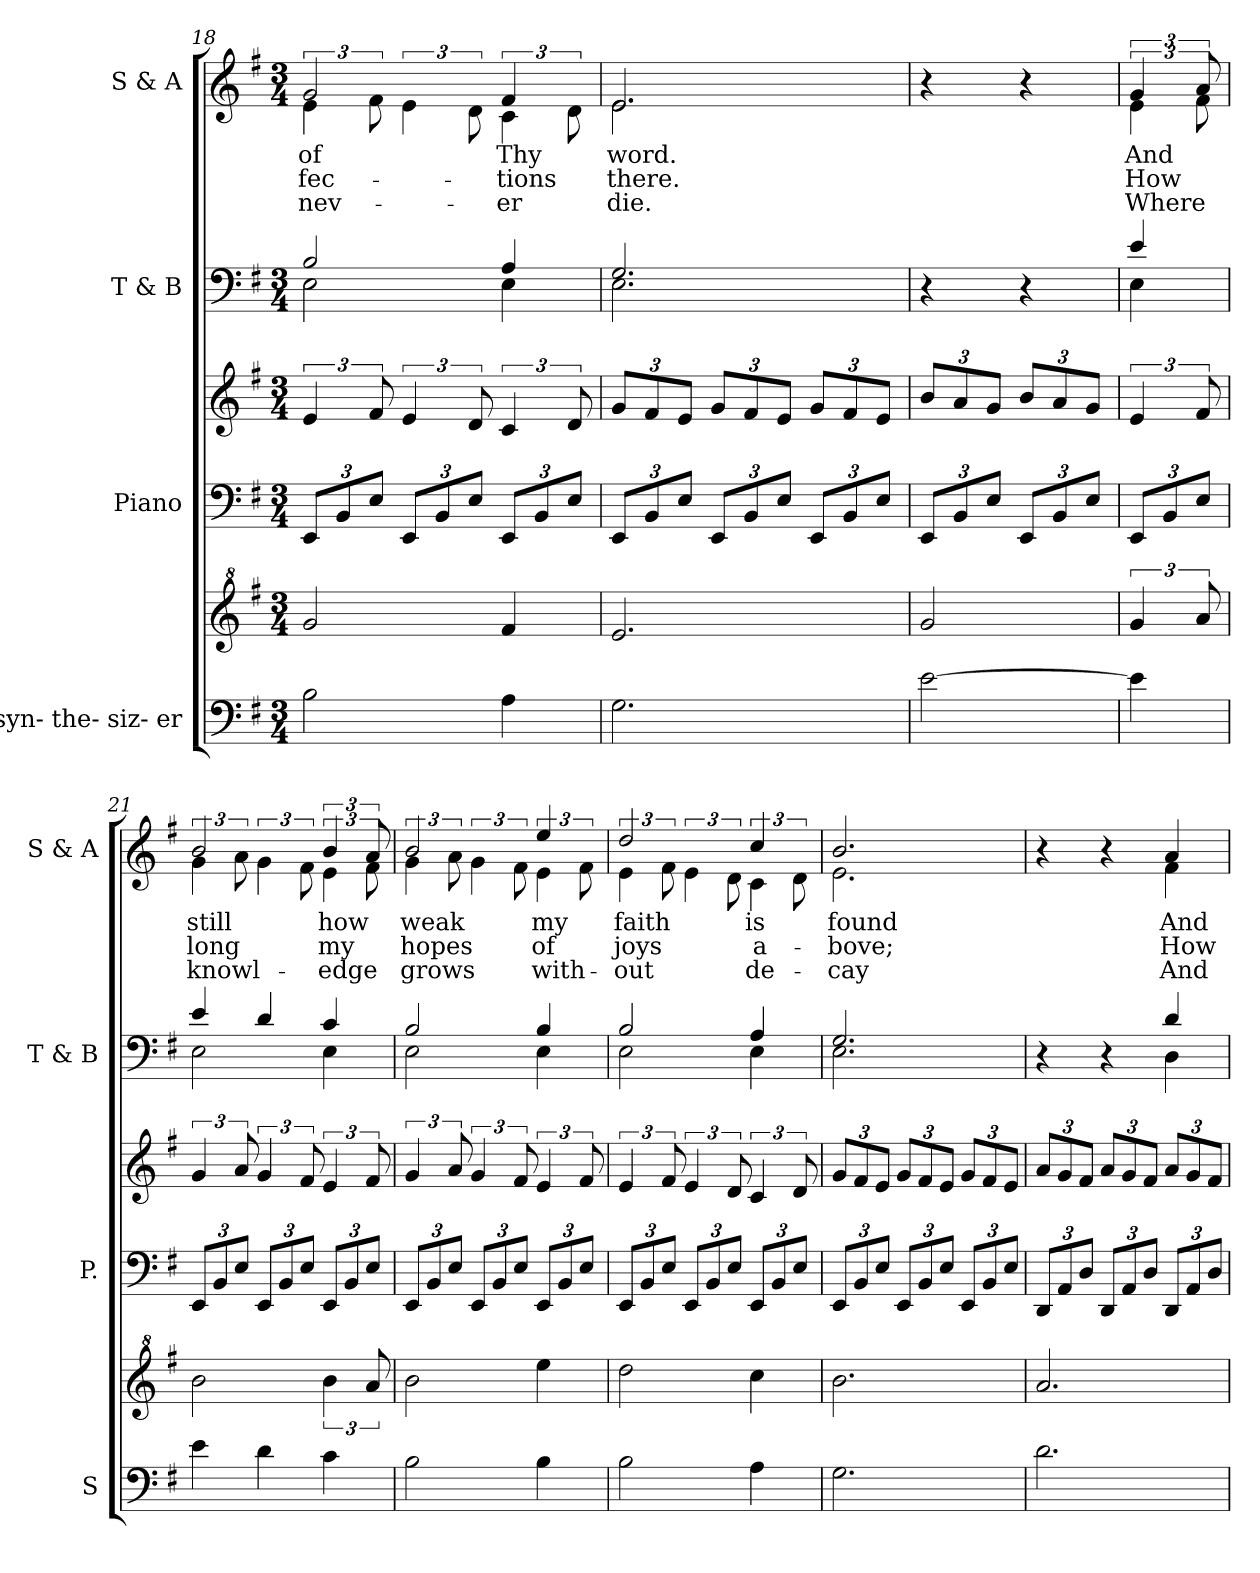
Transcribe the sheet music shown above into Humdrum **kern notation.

**kern	**kern	**kern	**kern	**kern	**kern	**text	**text	**text
*part4	*part4	*part3	*part3	*part2	*part1	*part1	*part1	*part1
*staff6	*staff5	*staff4	*staff3	*staff2	*staff1	*staff1	*staff1	*staff1
*I"syn- the- siz- er	*	*I"Piano	*	*I"T & B	*I"S & A	*	*	*
*I'S	*	*I'P.	*	*I'T &  B	*I'S & A	*	*	*
*clefF4	*clefG^2	*clefF4	*clefG2	*clefF4	*clefG2	*	*	*
*k[f#]	*k[f#]	*k[f#]	*k[f#]	*k[f#]	*k[f#]	*	*	*
*e:	*e:	*e:	*e:	*e:	*e:	*	*	*
*M3/4	*M3/4	*M3/4	*M3/4	*M3/4	*M3/4	*	*	*
=18	=18	=18	=18	=18	=18	=18	=18	=18
*	*	*	*	*^	*	*	*	*
!	!	!	!	!	!	!	!LO:LY:b	!LO:LY:b	!LO:LY:b
*	*	*	*	*	*	*^	*	*	*
2B\	2gg/	12EE/L	6e/	2B/	2E\	2g/	6e\	of	-fec-	nev-
.	.	12BB/	.	.	.	.	.	.	.	.
.	.	12E/J	12f#/	.	.	.	12f#\	.	.	.
.	.	12EE/L	6e/	.	.	.	6e\	.	.	.
.	.	12BB/	.	.	.	.	.	.	.	.
.	.	12E/J	12d/	.	.	.	12d\	.	.	.
!	!	!	!	!	!	!	!	!LO:LY:b	!LO:LY:b	!LO:LY:b
4A\	4ff#/	12EE/L	6c/	4A/	4E\	4f#/	6c\	Thy	-tions	-er
.	.	12BB/	.	.	.	.	.	.	.	.
.	.	12E/J	12d/	.	.	.	12d\	.	.	.
=19	=19	=19	=19	=19	=19	=19	=19	=19	=19	=19
!	!	!	!	!	!	!	!	!LO:LY:b	!LO:LY:b	!LO:LY:b
2.G\	2.ee/	12EE/L	12g/L	2.G/	2.E\	2.e/	2.e\	word.	there.	die.
.	.	12BB/	12f#/	.	.	.	.	.	.	.
.	.	12E/J	12e/J	.	.	.	.	.	.	.
.	.	12EE/L	12g/L	.	.	.	.	.	.	.
.	.	12BB/	12f#/	.	.	.	.	.	.	.
.	.	12E/J	12e/J	.	.	.	.	.	.	.
.	.	12EE/L	12g/L	.	.	.	.	.	.	.
.	.	12BB/	12f#/	.	.	.	.	.	.	.
.	.	12E/J	12e/J	.	.	.	.	.	.	.
=20	=20	=20	=20	=20	=20	=20	=20	=20	=20	=20
[2e\	2gg/	12EE/L	12b/L	2ryy	4r	2ryy	4r	.	.	.
.	.	12BB/	12a/	.	.	.	.	.	.	.
.	.	12E/J	12g/J	.	.	.	.	.	.	.
.	.	12EE/L	12b/L	.	4r	.	4r	.	.	.
.	.	12BB/	12a/	.	.	.	.	.	.	.
.	.	12E/J	12g/J	.	.	.	.	.	.	.
!!LO:LB:g=z	!!
=20X2	=20X2	=20X2	=20X2	=20X2	=20X2	=20X2	=20X2	=20X2	=20X2	=20X2
!	!	!	!	!	!	!	!	!LO:LY:b	!LO:LY:b	!LO:LY:b
4e\]	6gg/	12EE/L	6e/	4e/	4E\	6g/	6e\	And	How	Where
.	.	12BB/	.	.	.	.	.	.	.	.
.	12aa/	12E/J	12f#/	.	.	12a/	12f#\	.	.	.
=21	=21	=21	=21	=21	=21	=21	=21	=21	=21	=21
!	!	!	!	!	!	!	!	!LO:LY:b	!LO:LY:b	!LO:LY:b
4e\	2bb\	12EE/L	6g/	4e/	2E\	2b/	6g\	still	long	knowl-
.	.	12BB/	.	.	.	.	.	.	.	.
.	.	12E/J	12a/	.	.	.	12a\	.	.	.
4d\	.	12EE/L	6g/	4d/	.	.	6g\	.	.	.
.	.	12BB/	.	.	.	.	.	.	.	.
.	.	12E/J	12f#/	.	.	.	12f#\	.	.	.
!	!	!	!	!	!	!	!	!LO:LY:b	!LO:LY:b	!LO:LY:b
4c\	6bb\	12EE/L	6e/	4c/	4E\	6b/	6e\	how	my	-edge
.	.	12BB/	.	.	.	.	.	.	.	.
.	12aa/	12E/J	12f#/	.	.	12a/	12f#\	.	.	.
=22	=22	=22	=22	=22	=22	=22	=22	=22	=22	=22
!	!	!	!	!	!	!	!	!LO:LY:b	!LO:LY:b	!LO:LY:b
2B\	2bb\	12EE/L	6g/	2B/	2E\	2b/	6g\	weak	hopes	grows
.	.	12BB/	.	.	.	.	.	.	.	.
.	.	12E/J	12a/	.	.	.	12a\	.	.	.
.	.	12EE/L	6g/	.	.	.	6g\	.	.	.
.	.	12BB/	.	.	.	.	.	.	.	.
.	.	12E/J	12f#/	.	.	.	12f#\	.	.	.
!	!	!	!	!	!	!	!	!LO:LY:b	!LO:LY:b	!LO:LY:b
4B\	4eee\	12EE/L	6e/	4B/	4E\	4ee/	6e\	my	of	with-
.	.	12BB/	.	.	.	.	.	.	.	.
.	.	12E/J	12f#/	.	.	.	12f#\	.	.	.
=23	=23	=23	=23	=23	=23	=23	=23	=23	=23	=23
!	!	!	!	!	!	!	!	!LO:LY:b	!LO:LY:b	!LO:LY:b
2B\	2ddd\	12EE/L	6e/	2B/	2E\	2dd/	6e\	faith	joys	-out
.	.	12BB/	.	.	.	.	.	.	.	.
.	.	12E/J	12f#/	.	.	.	12f#\	.	.	.
.	.	12EE/L	6e/	.	.	.	6e\	.	.	.
.	.	12BB/	.	.	.	.	.	.	.	.
.	.	12E/J	12d/	.	.	.	12d\	.	.	.
!	!	!	!	!	!	!	!	!LO:LY:b	!LO:LY:b	!LO:LY:b
4A\	4ccc\	12EE/L	6c/	4A/	4E\	4cc/	6c\	is	a-	de-
.	.	12BB/	.	.	.	.	.	.	.	.
.	.	12E/J	12d/	.	.	.	12d\	.	.	.
=24	=24	=24	=24	=24	=24	=24	=24	=24	=24	=24
!	!	!	!	!	!	!	!	!LO:LY:b	!LO:LY:b	!LO:LY:b
2.G\	2.bb\	12EE/L	12g/L	2.G/	2.E\	2.b/	2.e\	found	-bove;	-cay
.	.	12BB/	12f#/	.	.	.	.	.	.	.
.	.	12E/J	12e/J	.	.	.	.	.	.	.
.	.	12EE/L	12g/L	.	.	.	.	.	.	.
.	.	12BB/	12f#/	.	.	.	.	.	.	.
.	.	12E/J	12e/J	.	.	.	.	.	.	.
.	.	12EE/L	12g/L	.	.	.	.	.	.	.
.	.	12BB/	12f#/	.	.	.	.	.	.	.
.	.	12E/J	12e/J	.	.	.	.	.	.	.
!!LO:PB:g=z	!!
=25	=25	=25	=25	=25	=25	=25	=25	=25	=25	=25
2.d\	2.aa/	12DD/L	12a/L	4ryy	4r	4ryy	4r	.	.	.
.	.	12AA/	12g/	.	.	.	.	.	.	.
.	.	12D/J	12f#/J	.	.	.	.	.	.	.
.	.	12DD/L	12a/L	4ryy	4r	4ryy	4r	.	.	.
.	.	12AA/	12g/	.	.	.	.	.	.	.
.	.	12D/J	12f#/J	.	.	.	.	.	.	.
!	!	!	!	!	!	!	!	!LO:LY:b	!LO:LY:b	!LO:LY:b
.	.	12DD/L	12a/L	4d/	4D\	4a/	4f#\	And	How	And
.	.	12AA/	12g/	.	.	.	.	.	.	.
.	.	12D/J	12f#/J	.	.	.	.	.	.	.
*	*	*	*	*v	*v	*	*	*	*	*
*	*	*	*	*	*v	*v	*	*	*
=	=	=	=	=	=	=	=	=
*-	*-	*-	*-	*-	*-	*-	*-	*-
